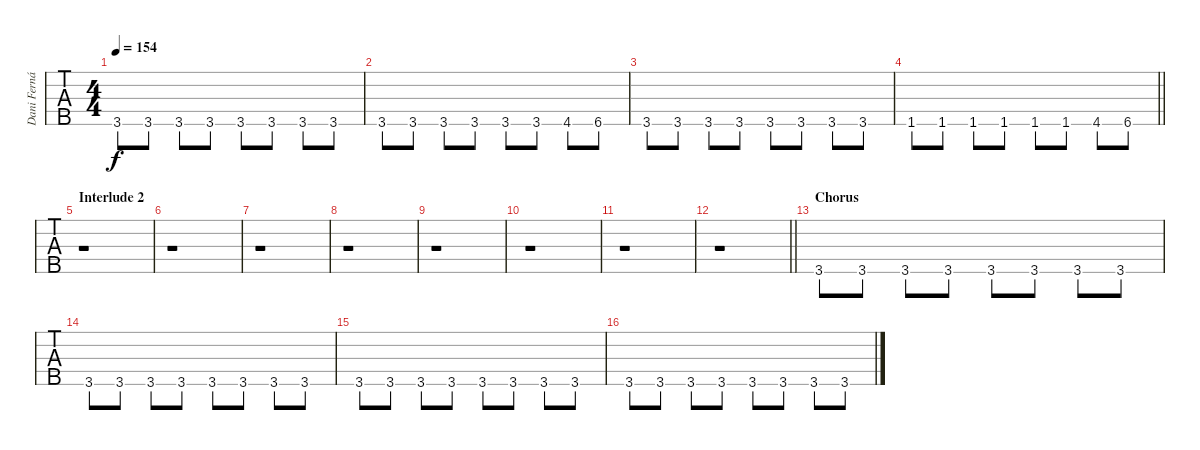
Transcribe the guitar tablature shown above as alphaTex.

\track ("Dani Fernández - Bass" "Dani Ferná") {instrument electricbassfinger}
\staff {tabs}
\tuning (Gb2 Db2 Ab1 Eb1 Bb0) {hide}
\ts (4 4)
\tempo 154
\clef f4
\ks c
3.5.8{dy f} 3.5.8 3.5.8 3.5.8 3.5.8 3.5.8 3.5.8 3.5.8 |
3.5.8 3.5.8 3.5.8 3.5.8 3.5.8 3.5.8 4.5.8 6.5.8 |
3.5.8 3.5.8 3.5.8 3.5.8 3.5.8 3.5.8 3.5.8 3.5.8 |
\barLineRight lightlight
1.5.8 1.5.8 1.5.8 1.5.8 1.5.8 1.5.8 4.5.8 6.5.8 |
\section ("" "Interlude 2")
r.1 |
r.1 |
r.1 |
r.1 |
r.1 |
r.1 |
r.1 |
\barLineRight lightlight
r.1 |
\section ("" "Chorus")
3.5.8 3.5.8 3.5.8 3.5.8 3.5.8 3.5.8 3.5.8 3.5.8 |
3.5.8 3.5.8 3.5.8 3.5.8 3.5.8 3.5.8 3.5.8 3.5.8 |
3.5.8 3.5.8 3.5.8 3.5.8 3.5.8 3.5.8 3.5.8 3.5.8 |
3.5.8 3.5.8 3.5.8 3.5.8 3.5.8 3.5.8 3.5.8 3.5.8
